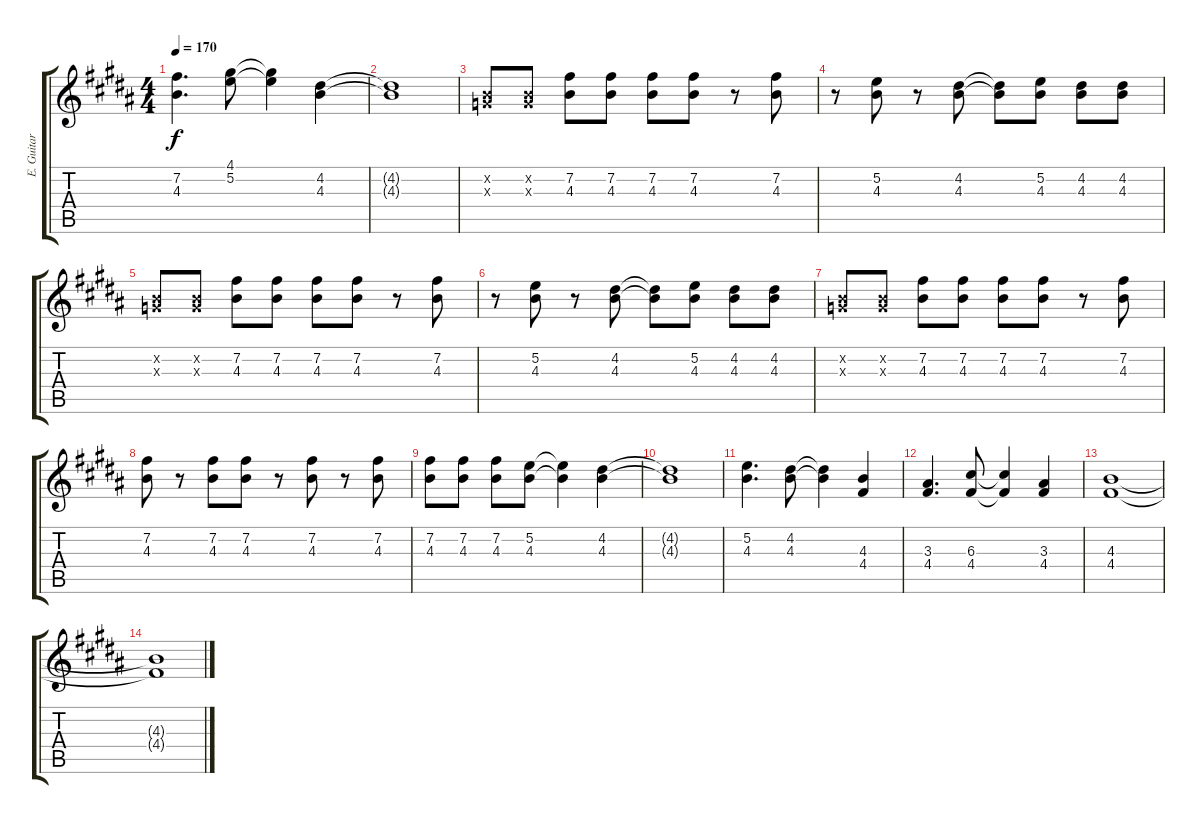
\track ("E. Guitar I" "E. Guitar ") {instrument overdrivenguitar}
\staff {score tabs}
\tuning (E4 B3 G3 D3 A2 E2) {hide}
\ts (4 4)
\tempo 170
\clef g2
\ks b
(7.2{t} 4.3{t}).4{d dy f} (4.1 5.2).8 (4.1{t} 5.2{t}).4 (4.2 4.3).4 |
(4.2{t} 4.3{t}).1 |
(0.2{x} 0.3{x}).8 (0.2{x} 0.3{x}).8 (7.2 4.3).8 (7.2 4.3).8 (7.2 4.3).8 (7.2 4.3).8 r.8 (7.2 4.3).8 |
r.8 (5.2 4.3).8 r.8 (4.2 4.3).8 (4.2{t} 4.3{t}).8 (5.2 4.3).8 (4.2 4.3).8 (4.2 4.3).8 |
(0.2{x} 0.3{x}).8 (0.2{x} 0.3{x}).8 (7.2 4.3).8 (7.2 4.3).8 (7.2 4.3).8 (7.2 4.3).8 r.8 (7.2 4.3).8 |
r.8 (5.2 4.3).8 r.8 (4.2 4.3).8 (4.2{t} 4.3{t}).8 (5.2 4.3).8 (4.2 4.3).8 (4.2 4.3).8 |
(0.2{x} 0.3{x}).8 (0.2{x} 0.3{x}).8 (7.2 4.3).8 (7.2 4.3).8 (7.2 4.3).8 (7.2 4.3).8 r.8 (7.2 4.3).8 |
(7.2 4.3).8 r.8 (7.2 4.3).8 (7.2 4.3).8 r.8 (7.2 4.3).8 r.8 (7.2 4.3).8 |
(7.2 4.3).8 (7.2 4.3).8 (7.2 4.3).8 (5.2 4.3).8 (5.2{t} 4.3{t}).4 (4.2 4.3).4 |
(4.2{t} 4.3{t}).1 |
(5.2 4.3).4{d} (4.2 4.3).8 (4.2{t} 4.3{t}).4 (4.3 4.4).4 |
(3.3 4.4).4{d} (6.3 4.4).8 (6.3{t} 4.4{t}).4 (3.3 4.4).4 |
(4.3 4.4).1 |
(4.3{t} 4.4{t}).1
